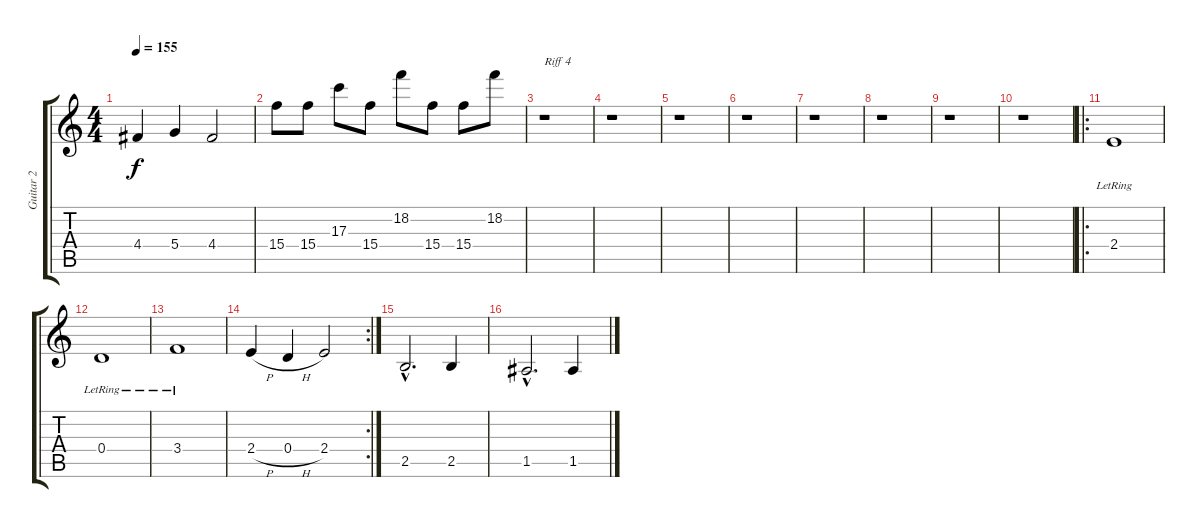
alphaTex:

\track ("Guitar 2" "Guitar 2") {instrument distortionguitar}
\staff {score tabs}
\tuning (E4 B3 G3 D3 A2 E2) {hide}
\ts (4 4)
\tempo 155
\clef g2
\ks c
4.4.4{dy f} 5.4.4 4.4.2 |
15.4.8{volume 8} 15.4.8 17.3.8 15.4.8 18.2.8 15.4.8 15.4.8 18.2.8 |
r.1{txt "Riff 4"} |
r.1 |
r.1 |
r.1 |
r.1 |
r.1 |
r.1 |
r.1 |
\ro
2.4{lr}.1{volume 10} |
0.4{lr}.1 |
3.4{lr}.1 |
\rc 2
2.4{h}.4 0.4{h}.4 2.4.2 |
2.5{hac}.2{d} 2.5.4 |
1.5{hac}.2{d} 1.5.4
